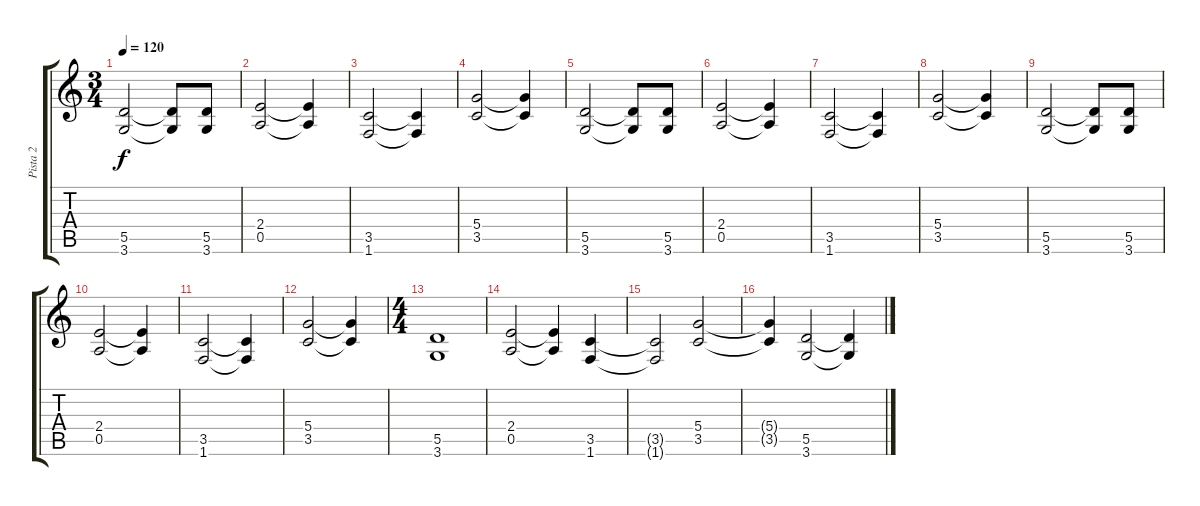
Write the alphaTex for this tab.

\track ("Pista 2" "Pista 2") {instrument distortionguitar}
\staff {score tabs}
\tuning (E4 B3 G3 D3 A2 E2) {hide}
\ts (3 4)
\tempo 120
\clef g2
\ks c
(5.5 3.6).2{dy f} (5.5{t} 3.6{t}).8 (5.5 3.6).8 |
(2.4 0.5).2 (2.4{t} 0.5{t}).4 |
(3.5 1.6).2 (3.5{t} 1.6{t}).4 |
(5.4 3.5).2 (5.4{t} 3.5{t}).4 |
(5.5 3.6).2 (5.5{t} 3.6{t}).8 (5.5 3.6).8 |
(2.4 0.5).2 (2.4{t} 0.5{t}).4 |
(3.5 1.6).2 (3.5{t} 1.6{t}).4 |
(5.4 3.5).2 (5.4{t} 3.5{t}).4 |
(5.5 3.6).2 (5.5{t} 3.6{t}).8 (5.5 3.6).8 |
(2.4 0.5).2 (2.4{t} 0.5{t}).4 |
(3.5 1.6).2 (3.5{t} 1.6{t}).4 |
(5.4 3.5).2 (5.4{t} 3.5{t}).4 |
\ts (4 4)
(5.5 3.6).1 |
(2.4 0.5).2 (2.4{t} 0.5{t}).4 (3.5 1.6).4 |
(3.5{t} 1.6{t}).2 (5.4 3.5).2 |
(5.4{t} 3.5{t}).4 (5.5 3.6).2 (5.5{t} 3.6{t}).4
